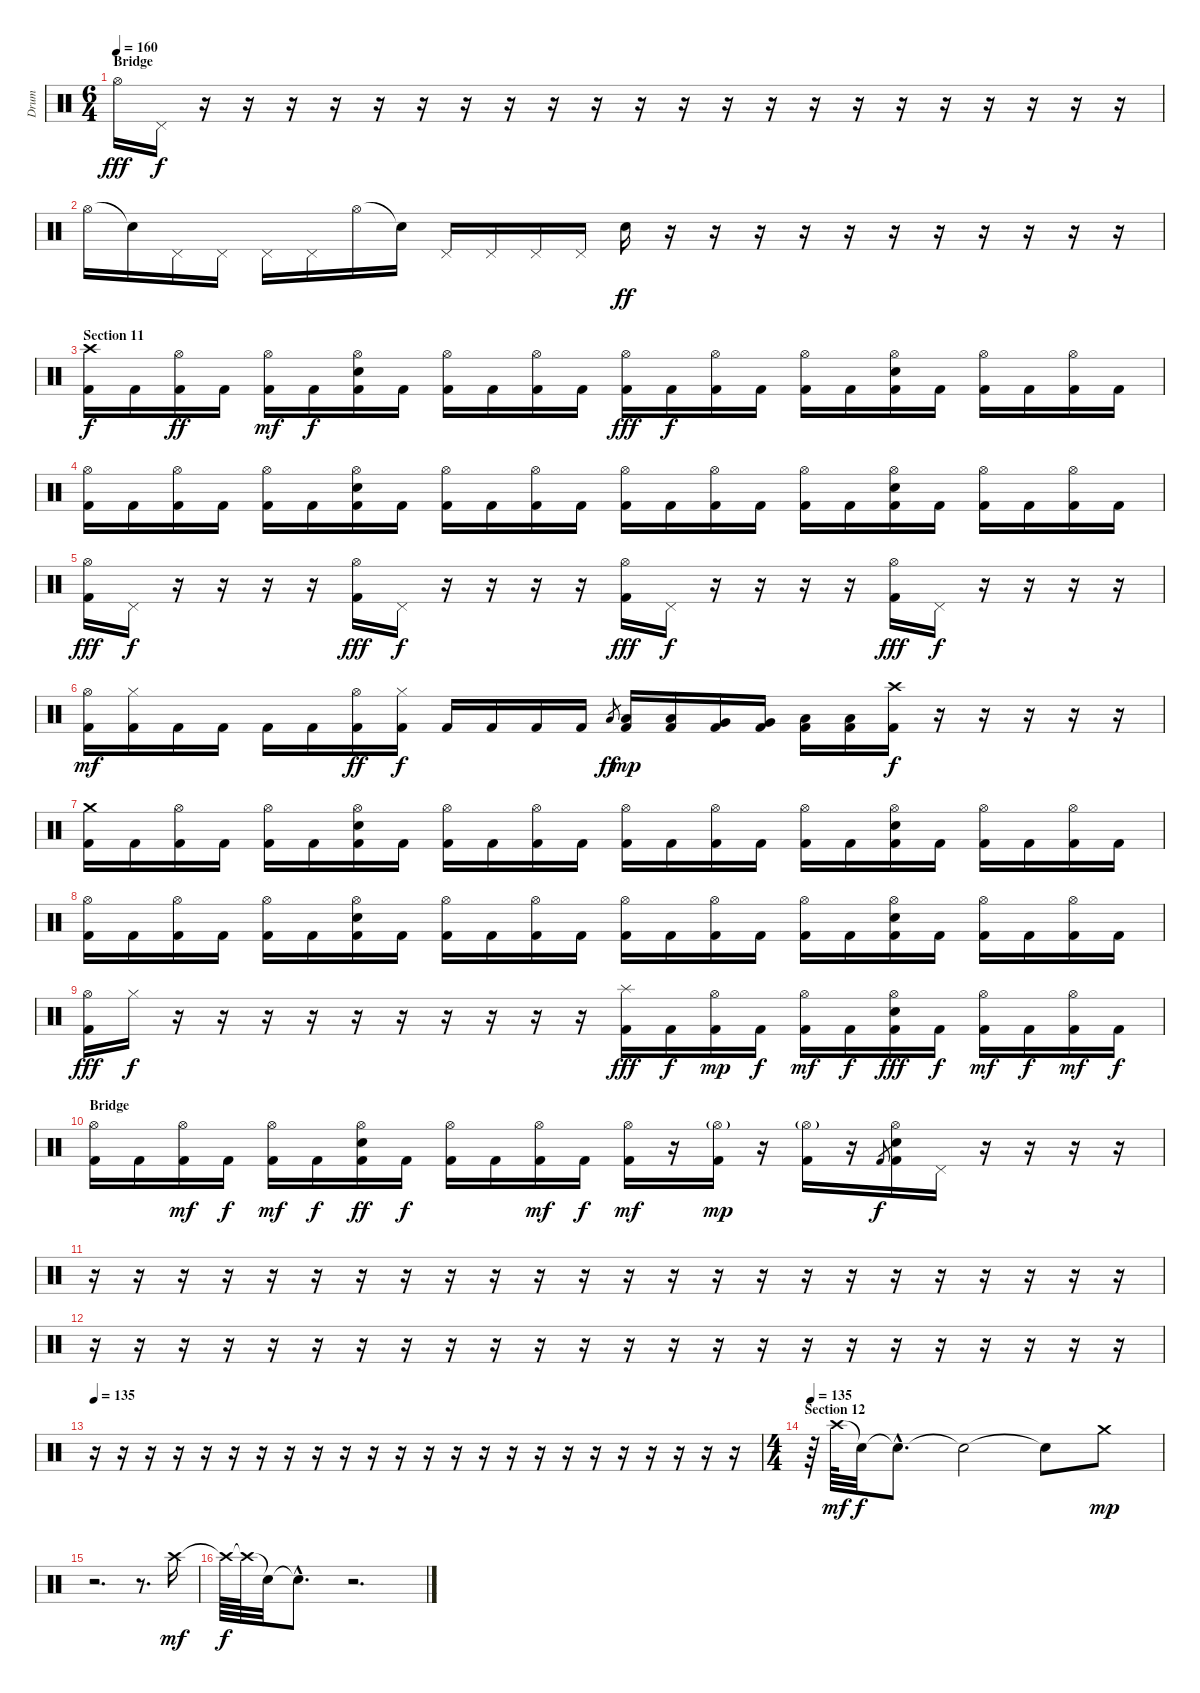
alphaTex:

\track ("Drum" "Drum") {instrument percussion}
\staff {score}
\articulation defaults
\ts (6 4)
\section ("" "Bridge")
\tempo 160
\clef neutral
\ks c "Hi-Hat (open)".16{dy fff} "Pedal Hi-Hat (hit)".16{dy f}
r.16 r.16 r.16 r.16 r.16 r.16 r.16 r.16 r.16 r.16 r.16 r.16 r.16 r.16 r.16 r.16 r.16 r.16 r.16 r.16 r.16 r.16 |
"Hi-Hat (open)".16 "Snare (hit)"{t}.16 "Pedal Hi-Hat (hit)".16 "Pedal Hi-Hat (hit)".16 "Pedal Hi-Hat (hit)".16 "Pedal Hi-Hat (hit)".16 "Hi-Hat (open)".16 "Snare (hit)"{t}.16 "Pedal Hi-Hat (hit)".16 "Pedal Hi-Hat (hit)".16 "Pedal Hi-Hat (hit)".16 "Pedal Hi-Hat (hit)".16 "Electric Snare (hit)".16{dy ff} r.16 r.16 r.16 r.16 r.16 r.16 r.16 r.16 r.16 r.16 r.16 |
\section ("" "Section 11")
("Crash high (hit)" "Kick (hit) 2").16{dy f} "Kick (hit) 2".16 ("Hi-Hat (open)" "Kick (hit) 2").16{dy ff} "Kick (hit) 2".16 ("Hi-Hat (open)" "Kick (hit) 2").16{dy mf} "Kick (hit) 2".16{dy f} ("Hi-Hat (open)" "Electric Snare (hit)" "Kick (hit) 2").16 "Kick (hit) 2".16 ("Hi-Hat (open)" "Kick (hit) 2").16 "Kick (hit) 2".16 ("Hi-Hat (open)" "Kick (hit) 2").16 "Kick (hit) 2".16 ("Hi-Hat (open)" "Kick (hit) 2").16{dy fff} "Kick (hit) 2".16{dy f} ("Hi-Hat (open)" "Kick (hit) 2").16 "Kick (hit) 2".16 ("Hi-Hat (open)" "Kick (hit) 2").16 "Kick (hit) 2".16 ("Hi-Hat (open)" "Electric Snare (hit)" "Kick (hit) 2").16 "Kick (hit) 2".16 ("Hi-Hat (open)" "Kick (hit) 2").16 "Kick (hit) 2".16 ("Hi-Hat (open)" "Kick (hit) 2").16 "Kick (hit) 2".16 |
("Hi-Hat (open)" "Kick (hit) 2").16 "Kick (hit) 2".16 ("Hi-Hat (open)" "Kick (hit) 2").16 "Kick (hit) 2".16 ("Hi-Hat (open)" "Kick (hit) 2").16 "Kick (hit) 2".16 ("Hi-Hat (open)" "Electric Snare (hit)" "Kick (hit) 2").16 "Kick (hit) 2".16 ("Hi-Hat (open)" "Kick (hit) 2").16 "Kick (hit) 2".16 ("Hi-Hat (open)" "Kick (hit) 2").16 "Kick (hit) 2".16 ("Hi-Hat (open)" "Kick (hit) 2").16 "Kick (hit) 2".16 ("Hi-Hat (open)" "Kick (hit) 2").16 "Kick (hit) 2".16 ("Hi-Hat (open)" "Kick (hit) 2").16 "Kick (hit) 2".16 ("Hi-Hat (open)" "Electric Snare (hit)" "Kick (hit) 2").16 "Kick (hit) 2".16 ("Hi-Hat (open)" "Kick (hit) 2").16 "Kick (hit) 2".16 ("Hi-Hat (open)" "Kick (hit) 2").16 "Kick (hit) 2".16 |
("Hi-Hat (open)" "Kick (hit) 2").16{dy fff} "Pedal Hi-Hat (hit)".16{dy f} r.16 r.16 r.16 r.16 ("Hi-Hat (open)" "Kick (hit) 2").16{dy fff} "Pedal Hi-Hat (hit)".16{dy f} r.16 r.16 r.16 r.16 ("Hi-Hat (open)" "Kick (hit) 2").16{dy fff} "Pedal Hi-Hat (hit)".16{dy f} r.16 r.16 r.16 r.16 ("Hi-Hat (open)" "Kick (hit) 2").16{dy fff} "Pedal Hi-Hat (hit)".16{dy f} r.16 r.16 r.16 r.16 |
("Hi-Hat (open)" "Kick (hit) 2").16{dy mf} ("Hi-Hat (closed)" "Kick (hit) 2").16 "Kick (hit) 2".16 "Kick (hit) 2".16 "Kick (hit) 2".16 "Kick (hit) 2".16 ("Hi-Hat (open)" "Kick (hit) 2").16{dy ff} ("Hi-Hat (closed)" "Kick (hit) 2").16{dy f} "Kick (hit) 2".16 "Kick (hit) 2".16 "Kick (hit) 2".16 "Kick (hit) 2".16 "Low Tom (hit)".8{gr dy ff} ("Low Tom (hit)" "Kick (hit) 2").16{dy mp} ("Low Tom (hit)" "Kick (hit) 2").16 ("Very Low Tom (hit)" "Kick (hit) 2").16 ("Very Low Tom (hit)" "Kick (hit) 2").16 ("Low Floor Tom (hit)" "Kick (hit) 2").16 ("Low Floor Tom (hit)" "Kick (hit) 2").16 ("Crash high (hit)" "Kick (hit) 2").16{dy f} r.16 r.16 r.16 r.16 r.16 |
("Crash medium (hit)" "Kick (hit) 2").16 "Kick (hit) 2".16 ("Hi-Hat (open)" "Kick (hit) 2").16 "Kick (hit) 2".16 ("Hi-Hat (open)" "Kick (hit) 2").16 "Kick (hit) 2".16 ("Hi-Hat (open)" "Electric Snare (hit)" "Kick (hit) 2").16 "Kick (hit) 2".16 ("Hi-Hat (open)" "Kick (hit) 2").16 "Kick (hit) 2".16 ("Hi-Hat (open)" "Kick (hit) 2").16 "Kick (hit) 2".16 ("Hi-Hat (open)" "Kick (hit) 2").16 "Kick (hit) 2".16 ("Hi-Hat (open)" "Kick (hit) 2").16 "Kick (hit) 2".16 ("Hi-Hat (open)" "Kick (hit) 2").16 "Kick (hit) 2".16 ("Hi-Hat (open)" "Electric Snare (hit)" "Kick (hit) 2").16 "Kick (hit) 2".16 ("Hi-Hat (open)" "Kick (hit) 2").16 "Kick (hit) 2".16 ("Hi-Hat (open)" "Kick (hit) 2").16 "Kick (hit) 2".16 |
("Hi-Hat (open)" "Kick (hit) 2").16 "Kick (hit) 2".16 ("Hi-Hat (open)" "Kick (hit) 2").16 "Kick (hit) 2".16 ("Hi-Hat (open)" "Kick (hit) 2").16 "Kick (hit) 2".16 ("Hi-Hat (open)" "Electric Snare (hit)" "Kick (hit) 2").16 "Kick (hit) 2".16 ("Hi-Hat (open)" "Kick (hit) 2").16 "Kick (hit) 2".16 ("Hi-Hat (open)" "Kick (hit) 2").16 "Kick (hit) 2".16 ("Hi-Hat (open)" "Kick (hit) 2").16 "Kick (hit) 2".16 ("Hi-Hat (open)" "Kick (hit) 2").16 "Kick (hit) 2".16 ("Hi-Hat (open)" "Kick (hit) 2").16 "Kick (hit) 2".16 ("Hi-Hat (open)" "Electric Snare (hit)" "Kick (hit) 2").16 "Kick (hit) 2".16 ("Hi-Hat (open)" "Kick (hit) 2").16 "Kick (hit) 2".16 ("Hi-Hat (open)" "Kick (hit) 2").16 "Kick (hit) 2".16 |
("Hi-Hat (open)" "Kick (hit) 2").16{dy fff} "Hi-Hat (closed)".16{dy f} r.16 r.16 r.16 r.16 r.16 r.16 r.16 r.16 r.16 r.16 ("Splash (hit)" "Kick (hit) 2").16{dy fff} "Kick (hit) 2".16{dy f} ("Hi-Hat (open)" "Kick (hit) 2").16{dy mp} "Kick (hit) 2".16{dy f} ("Hi-Hat (open)" "Kick (hit) 2").16{dy mf} "Kick (hit) 2".16{dy f} ("Hi-Hat (open)" "Electric Snare (hit)" "Kick (hit) 2").16{dy fff} "Kick (hit) 2".16{dy f} ("Hi-Hat (open)" "Kick (hit) 2").16{dy mf} "Kick (hit) 2".16{dy f} ("Hi-Hat (open)" "Kick (hit) 2").16{dy mf} "Kick (hit) 2".16{dy f} |
\section ("" "Bridge")
("Hi-Hat (open)" "Kick (hit) 2").16 "Kick (hit) 2".16 ("Hi-Hat (open)" "Kick (hit) 2").16{dy mf} "Kick (hit) 2".16{dy f} ("Hi-Hat (open)" "Kick (hit) 2").16{dy mf} "Kick (hit) 2".16{dy f} ("Hi-Hat (open)" "Electric Snare (hit)" "Kick (hit) 2").16{dy ff} "Kick (hit) 2".16{dy f} ("Hi-Hat (open)" "Kick (hit) 2").16 "Kick (hit) 2".16 ("Hi-Hat (open)" "Kick (hit) 2").16{dy mf} "Kick (hit) 2".16{dy f} ("Hi-Hat (open)" "Kick (hit) 2").16{dy mf} r.16 ("Hi-Hat (open)"{g} "Kick (hit) 2").16{dy mp} r.16 ("Hi-Hat (open)"{g} "Kick (hit) 2").16 r.16 "Kick (hit) 2".8{gr dy f} ("Hi-Hat (open)" "Electric Snare (hit)" "Kick (hit) 2").16 "Pedal Hi-Hat (hit)".16 r.16 r.16 r.16 r.16 |
r.16 r.16 r.16 r.16 r.16 r.16 r.16 r.16 r.16 r.16 r.16 r.16 r.16 r.16 r.16 r.16 r.16 r.16 r.16 r.16 r.16 r.16 r.16 r.16 |
r.16 r.16 r.16 r.16 r.16 r.16 r.16 r.16 r.16 r.16 r.16 r.16 r.16 r.16 r.16 r.16 r.16 r.16 r.16 r.16 r.16 r.16 r.16 r.16 |
\tempo 135
r.16{volume 0} r.16 r.16 r.16 r.16 r.16 r.16 r.16 r.16 r.16 r.16 r.16 r.16 r.16 r.16 r.16 r.16 r.16 r.16 r.16 r.16 r.16 r.16 r.16{volume 0} |
\ts (4 4)
\section ("" "Section 12")
\tempo 135
r.64{volume 0} "Crash high (hit)".64{dy mf volume 16} "Snare (hit)"{t}.32{dy f} "Snare (hit)"{hac t}.8{d} "Snare (hit)"{t}.2 "Snare (hit)"{t}.8{volume 0} "Crash medium (hit)".8{dy mp volume 16} |
r.2{d} r.8{d volume 0} "Crash high (hit)".16{dy mf volume 16} |
"Crash high (hit)"{t}.64{dy f} "Crash high (hit)"{t}.64 "Snare (hit)"{t}.32 "Snare (hit)"{hac t}.8{d} r.2{d}
